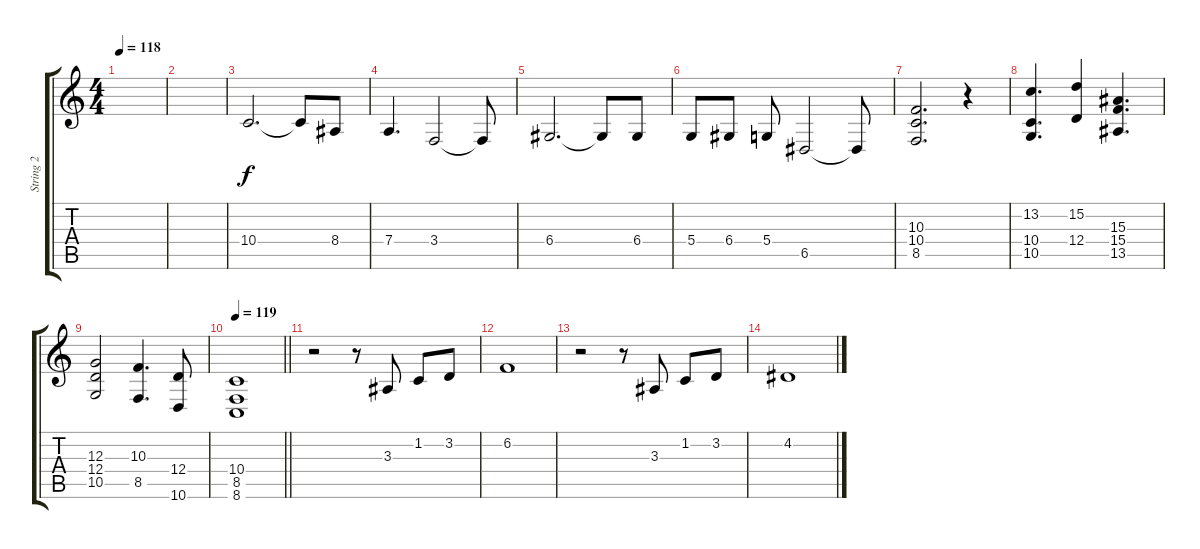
\track ("String 2" "String 2") {instrument stringensemble1}
\staff {score tabs}
\tuning (E4 B3 G3 D3 A2 E2) {hide}
\ts (4 4)
\tempo 118
\clef g2
\ks c
|
|
10.4.2{d dy f} 10.4{t}.8 8.4.8 |
7.4.4{d} 3.4.2 3.4{t}.8 |
6.4.2{d} 6.4{t}.8 6.4.8 |
5.4.8 6.4.8 5.4.8 6.5.2 6.5{t}.8 |
(10.3 10.4 8.5).2{d} r.4 |
(13.2 10.4 10.5).4{d} (15.2 12.4).4 (15.3 15.4 13.5).4{d} |
(12.3 12.4 10.5).2 (10.3 8.5).4{d} (12.4 10.6).8 |
\tempo 119
\barLineRight lightlight
(10.4 8.5 8.6).1 |
r.2 r.8 3.3.8 1.2.8 3.2.8 |
6.2.1 |
r.2 r.8 3.3.8 1.2.8 3.2.8 |
4.2.1
